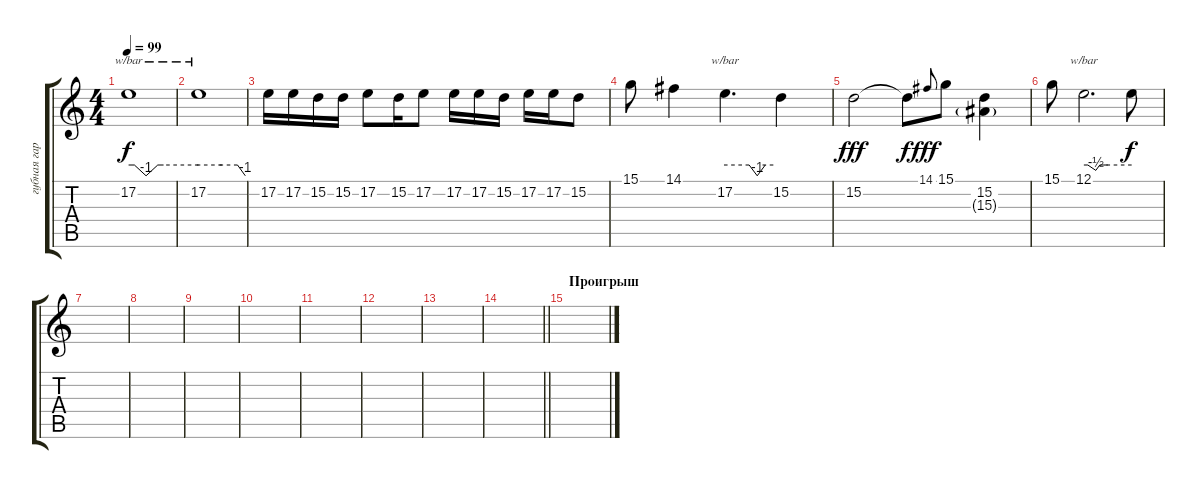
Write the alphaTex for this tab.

\track ("губная гармонь" "губная гар") {instrument harmonica}
\staff {score tabs}
\tuning (E4 B3 G3 D3 A2 E2) {hide}
\ts (4 4)
\tempo 99
\clef g2
\ks c
17.2.1{tbe (custom default 0 0 5 0 15 -4 25 0 30 0 60 0) dy f} |
17.2.1{tbe (custom default 0 0 30 0 50 0 60 -4)} |
17.2.16 17.2.16 15.2.16 15.2.16 17.2.8 15.2.16 17.2.8 17.2.16 17.2.16 15.2.16 17.2.16 17.2.16 15.2.8 |
15.1.8 14.1.4 17.2.4{d tbe (custom default 0 0 30 0 40 -4 50 0 60 0)} 15.2.4 |
15.2.2{dy fff} 15.2{t}.8{dy f} 14.1.8{gr onbeat dy fff} 15.1.8 (15.2 15.3{g}).4 |
15.1.8 12.1.2{d tbe (custom default 0 0 5 0 15 -2 20 0 25 0 30 0 60 0)} 12.1{t}.8{dy f} |
|
|
|
|
|
|
|
\barLineRight lightlight
|
\section ("" "Проигрыш")
